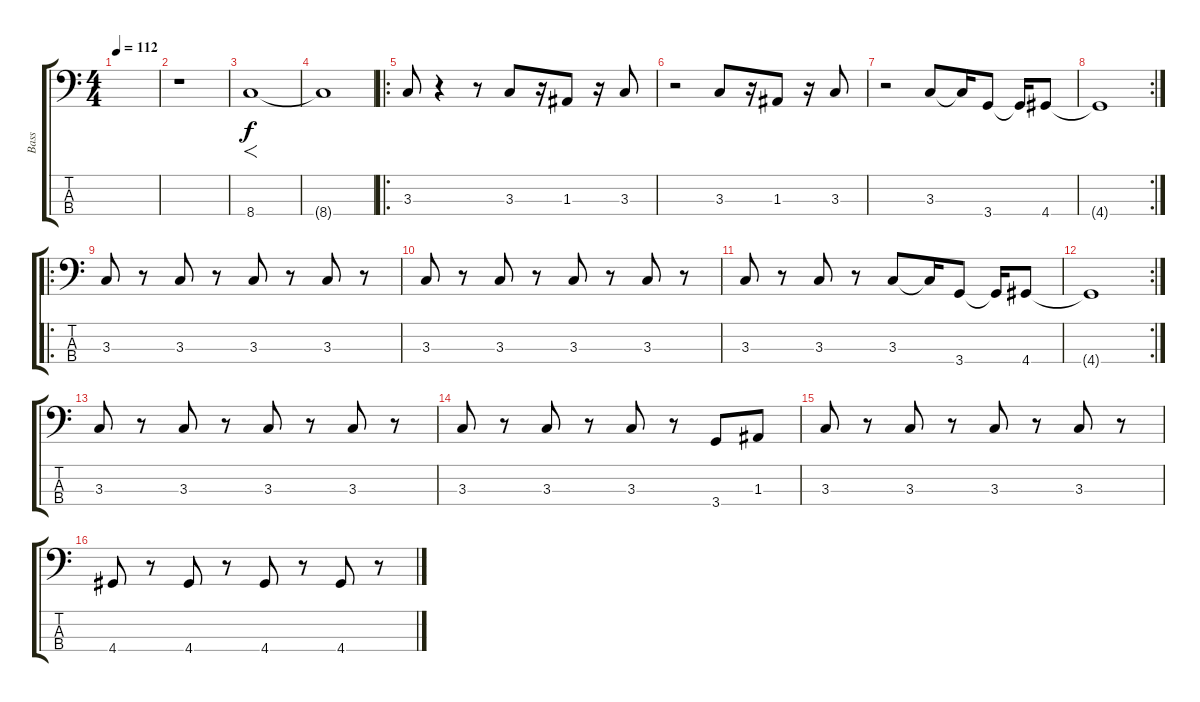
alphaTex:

\track ("Bass" "Bass") {instrument slapbass1}
\staff {score tabs}
\tuning (G2 D2 A1 E1) {hide}
\ts (4 4)
\tempo 112
\clef f4
\ks c
|
r.1 |
8.4.1{f} |
8.4{t}.1 |
\ro
3.3.8 r.4 r.8 3.3.8 r.16 1.3.8 r.16 3.3.8 |
r.2 3.3.8 r.16 1.3.8 r.16 3.3.8 |
r.2 3.3.8 3.3{t}.16 3.4.8 3.4{t}.16 4.4.8 |
\rc 2
4.4{t}.1 |
\ro
3.3.8 r.8 3.3.8 r.8 3.3.8 r.8 3.3.8 r.8 |
3.3.8 r.8 3.3.8 r.8 3.3.8 r.8 3.3.8 r.8 |
3.3.8 r.8 3.3.8 r.8 3.3.8 3.3{t}.16 3.4.8 3.4{t}.16 4.4.8 |
\rc 2
4.4{t}.1 |
3.3.8 r.8 3.3.8 r.8 3.3.8 r.8 3.3.8 r.8 |
3.3.8 r.8 3.3.8 r.8 3.3.8 r.8 3.4.8 1.3.8 |
3.3.8 r.8 3.3.8 r.8 3.3.8 r.8 3.3.8 r.8 |
4.4.8 r.8 4.4.8 r.8 4.4.8 r.8 4.4.8 r.8
